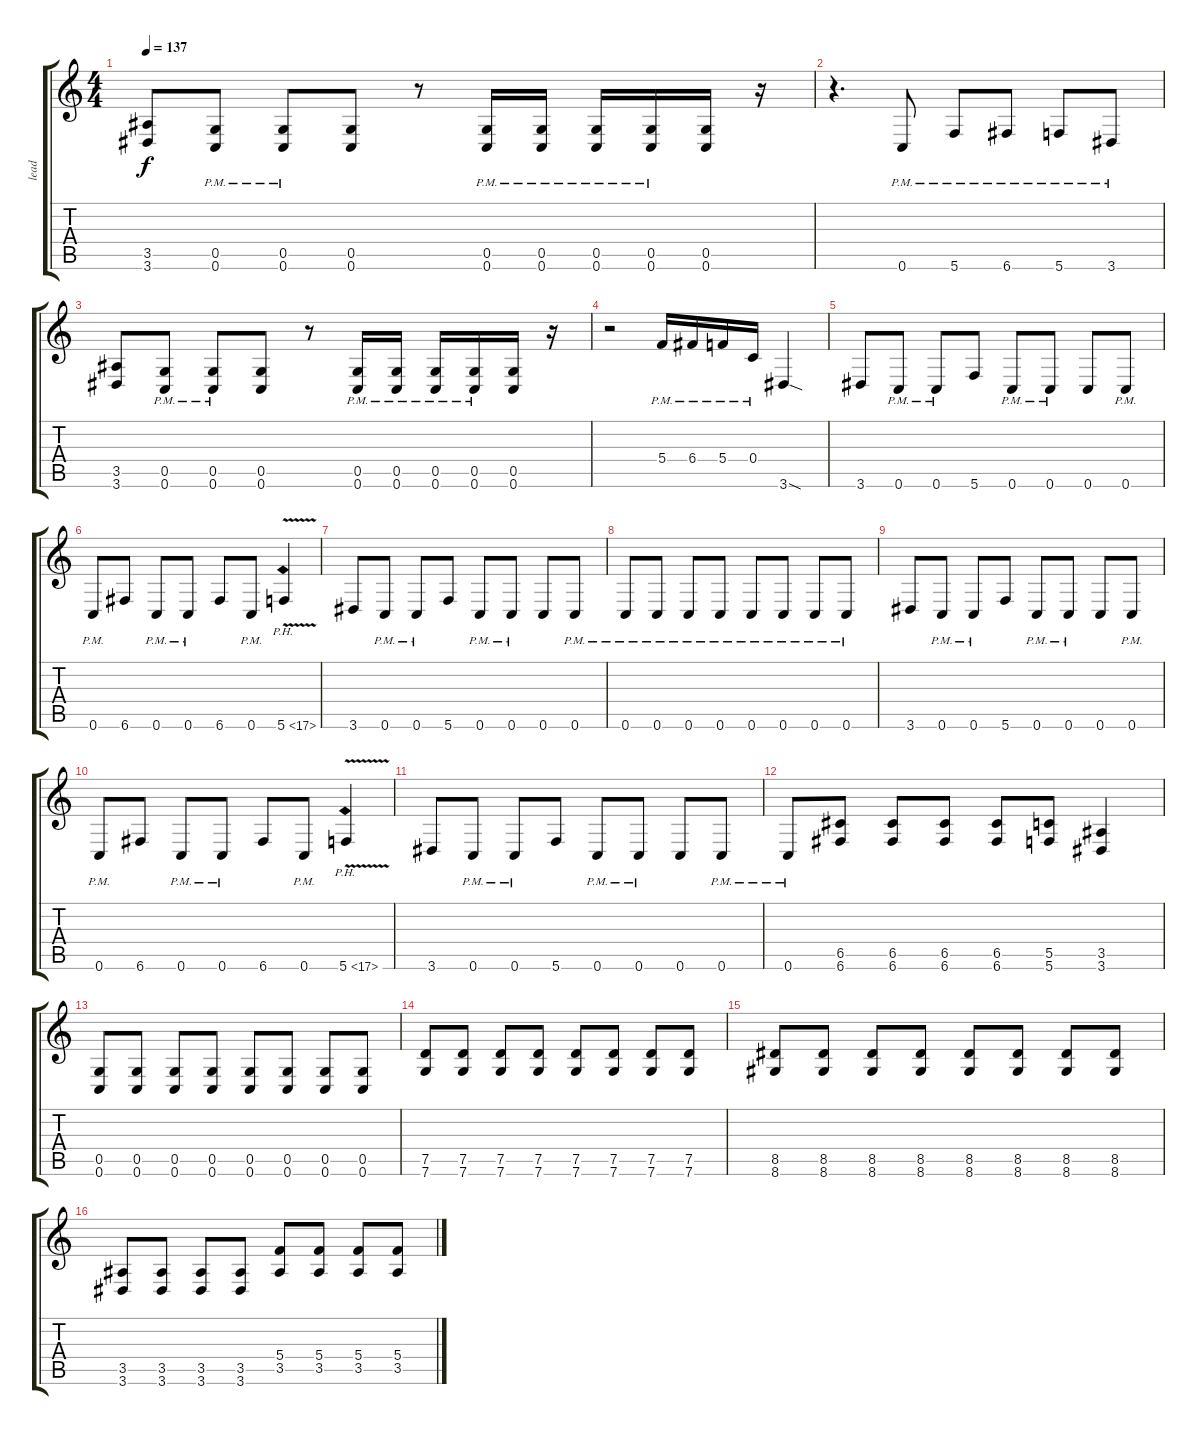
\track ("lead" "lead") {instrument distortionguitar}
\staff {score tabs}
\tuning (D4 A3 F3 C3 G2 C2) {hide}
\ts (4 4)
\tempo 137
\clef g2
\ks c
(3.5 3.6).8{dy f} (0.5{pm} 0.6{pm}).8 (0.5{pm} 0.6{pm}).8 (0.5 0.6).8 r.8 (0.5{pm} 0.6{pm}).16 (0.5{pm} 0.6{pm}).16 (0.5{pm} 0.6{pm}).16 (0.5{pm} 0.6{pm}).16 (0.5 0.6).16 r.16 |
r.4{d} 0.6{pm}.8 5.6{pm}.8 6.6{pm}.8 5.6{pm}.8 3.6{pm}.8 |
(3.5 3.6).8 (0.5{pm} 0.6{pm}).8 (0.5{pm} 0.6{pm}).8 (0.5 0.6).8 r.8 (0.5{pm} 0.6{pm}).16 (0.5{pm} 0.6{pm}).16 (0.5{pm} 0.6{pm}).16 (0.5{pm} 0.6{pm}).16 (0.5 0.6).16 r.16 |
r.2 5.4{pm}.16 6.4{pm}.16 5.4{pm}.16 0.4{pm}.16 3.6{sod}.4 |
3.6.8 0.6{pm}.8 0.6{pm}.8 5.6.8 0.6{pm}.8 0.6{pm}.8 0.6.8 0.6{pm}.8 |
0.6{pm}.8 6.6.8 0.6{pm}.8 0.6{pm}.8 6.6.8 0.6{pm}.8 5.6{ph 12 v}.4 |
3.6.8 0.6{pm}.8 0.6{pm}.8 5.6.8 0.6{pm}.8 0.6{pm}.8 0.6.8 0.6{pm}.8 |
0.6{pm}.8 0.6{pm}.8 0.6{pm}.8 0.6{pm}.8 0.6{pm}.8 0.6{pm}.8 0.6{pm}.8 0.6{pm}.8 |
3.6.8 0.6{pm}.8 0.6{pm}.8 5.6.8 0.6{pm}.8 0.6{pm}.8 0.6.8 0.6{pm}.8 |
0.6{pm}.8 6.6.8 0.6{pm}.8 0.6{pm}.8 6.6.8 0.6{pm}.8 5.6{ph 12 v}.4 |
3.6.8 0.6{pm}.8 0.6{pm}.8 5.6.8 0.6{pm}.8 0.6{pm}.8 0.6.8 0.6{pm}.8 |
0.6{pm}.8 (6.5 6.6).8 (6.5 6.6).8 (6.5 6.6).8 (6.5 6.6).8 (5.5 5.6).8 (3.5 3.6).4 |
(0.5 0.6).8 (0.5 0.6).8 (0.5 0.6).8 (0.5 0.6).8 (0.5 0.6).8 (0.5 0.6).8 (0.5 0.6).8 (0.5 0.6).8 |
(7.5 7.6).8 (7.5 7.6).8 (7.5 7.6).8 (7.5 7.6).8 (7.5 7.6).8 (7.5 7.6).8 (7.5 7.6).8 (7.5 7.6).8 |
(8.5 8.6).8 (8.5 8.6).8 (8.5 8.6).8 (8.5 8.6).8 (8.5 8.6).8 (8.5 8.6).8 (8.5 8.6).8 (8.5 8.6).8 |
(3.5 3.6).8 (3.5 3.6).8 (3.5 3.6).8 (3.5 3.6).8 (5.4 3.5).8 (5.4 3.5).8 (5.4 3.5).8 (5.4 3.5).8
